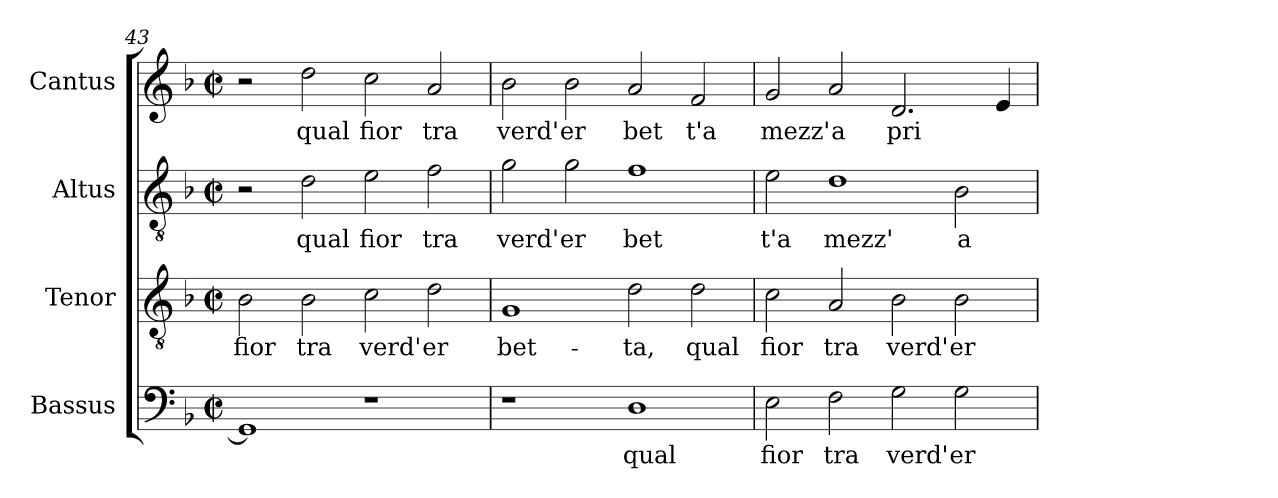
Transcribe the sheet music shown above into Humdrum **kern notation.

**kern	**text	**kern	**text	**kern	**text	**kern	**text
*part4	*part4	*part3	*part3	*part2	*part2	*part1	*part1
*staff4	*staff4	*staff3	*staff3	*staff2	*staff2	*staff1	*staff1
*I"Bassus	*	*I"Tenor	*	*I"Altus	*	*I"Cantus	*
*clefF4	*	*clefGv2	*	*clefGv2	*	*clefG2	*
*k[b-]	*	*k[b-]	*	*k[b-]	*	*k[b-]	*
*F:	*	*F:	*	*F:	*	*F:	*
*M2/2	*	*M2/2	*	*M2/2	*	*M2/2	*
*met(c|)	*	*met(c|)	*	*met(c|)	*	*met(c|)	*
=43	=43	=43	=43	=43	=43	=43	=43
!	!LO:LY:b:cj	!	!LO:LY:b:cj	!	!	!	!
1GG]	.	2B-\	fior	2r	.	2r	.
!	!	!	!LO:LY:b:cj	!	!LO:LY:b:cj	!	!LO:LY:b:cj
.	.	2B-\	tra	2d\	qual	2dd\	qual
!	!	!	!LO:LY:b:cj	!	!LO:LY:b:cj	!	!LO:LY:b:cj
1r	.	2c\	verd'	2e\	fior	2cc\	fior
!	!	!	!LO:LY:b:cj	!	!LO:LY:b:cj	!	!LO:LY:b:cj
.	.	2d\	er	2f\	tra	2a/	tra
!!LO:PB:g=z
=44	=44	=44	=44	=44	=44	=44	=44
!	!	!	!LO:LY:b:cj	!	!LO:LY:b:cj	!	!LO:LY:b:cj
1r	.	1G	bet-	2g\	verd'	2b-\	verd'
!	!	!	!	!	!LO:LY:b:cj	!	!LO:LY:b:cj
.	.	.	.	2g\	er	2b-\	er
!	!LO:LY:b:cj	!	!LO:LY:b:cj	!	!LO:LY:b:cj	!	!LO:LY:b:cj
1D	qual	2d\	-ta,	1f	bet	2a/	bet
!	!	!	!LO:LY:b:cj	!	!	!	!LO:LY:b:cj
.	.	2d\	qual	.	.	2f/	t'a
=45	=45	=45	=45	=45	=45	=45	=45
!	!LO:LY:b:cj	!	!LO:LY:b:cj	!	!LO:LY:b:cj	!	!LO:LY:b:cj
2E\	fior	2c\	fior	2e\	t'a	2g/	mezz'
!	!LO:LY:b:cj	!	!LO:LY:b:cj	!	!LO:LY:b:cj	!	!LO:LY:b:cj
2F\	tra	2A/	tra	1d	mezz'	2a/	a
!	!LO:LY:b:cj	!	!LO:LY:b:cj	!	!	!	!LO:LY:b:cj
2G\	verd'	2B-\	verd'	.	.	2.d/	pri
!	!LO:LY:b:cj	!	!LO:LY:b:cj	!	!LO:LY:b:cj	!	!
2G\	er-	2B-\	er-	2B-\	a	.	.
!	!	!	!	!	!	!	!LO:LY:b:cj
.	.	.	.	.	.	4e/	.
=	=	=	=	=	=	=	=
*-	*-	*-	*-	*-	*-	*-	*-
